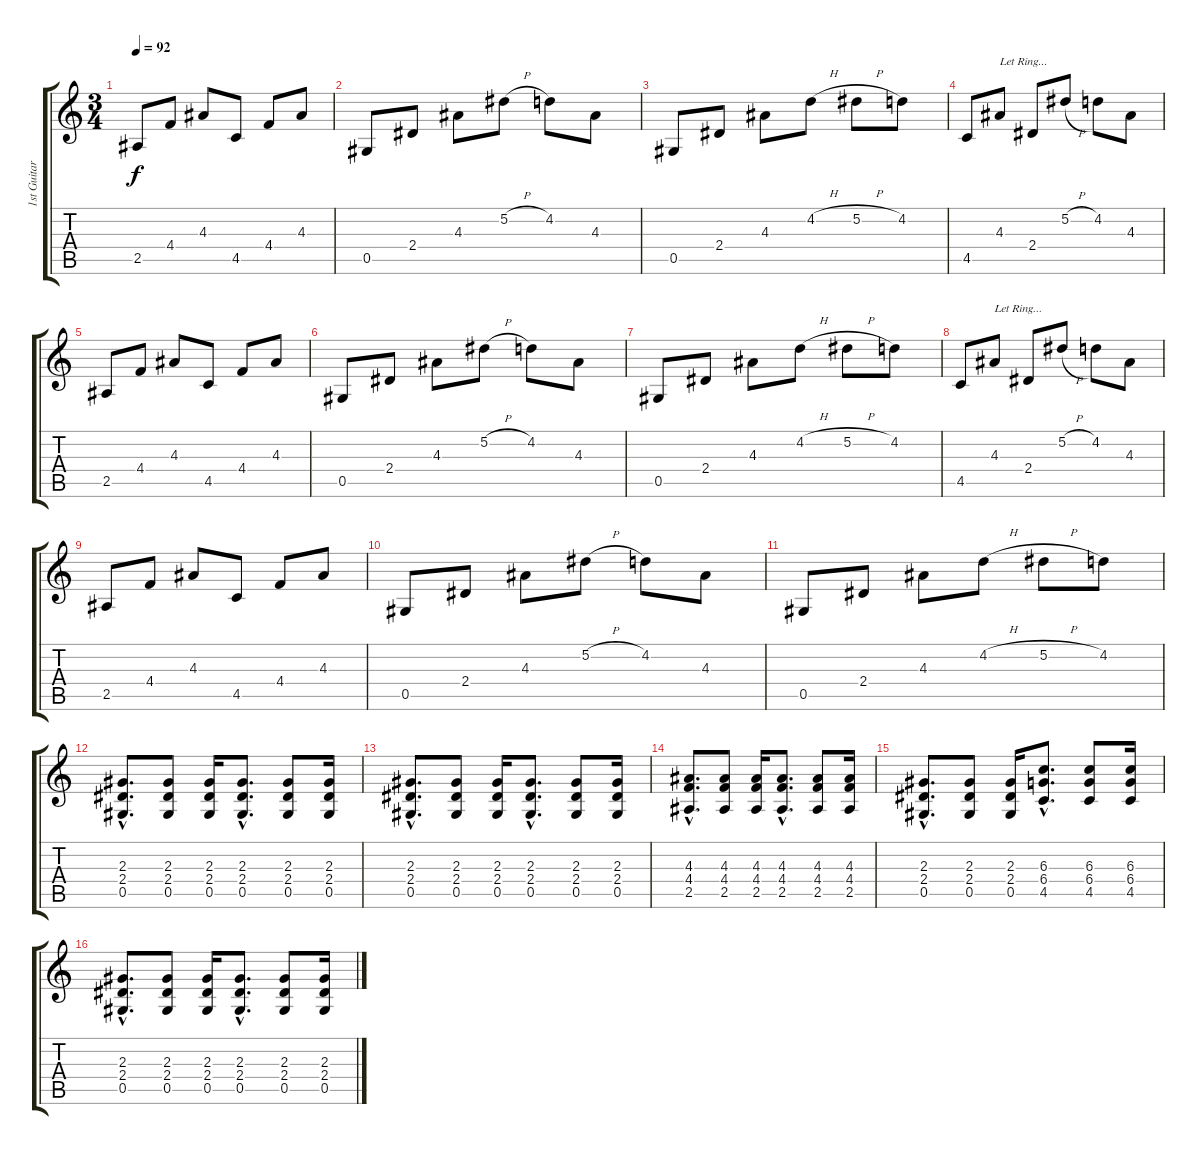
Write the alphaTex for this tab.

\track ("1st Guitar" "1st Guitar") {instrument overdrivenguitar}
\staff {score tabs}
\tuning (Eb4 Bb3 Gb3 Db3 Ab2 Eb2) {hide}
\ts (3 4)
\tempo 92
\clef g2
\ks c
2.5.8{dy f} 4.4.8 4.3.8 4.5.8 4.4.8 4.3.8 |
0.5.8 2.4.8 4.3.8 5.2{h}.8 4.2.8 4.3.8 |
0.5.8 2.4.8 4.3.8 4.2{h}.8 5.2{h}.8 4.2.8 |
4.5.8 4.3.8{txt "Let Ring..."} 2.4.8 5.2{h}.8 4.2.8 4.3.8 |
2.5.8 4.4.8 4.3.8 4.5.8 4.4.8 4.3.8 |
0.5.8 2.4.8 4.3.8 5.2{h}.8 4.2.8 4.3.8 |
0.5.8 2.4.8 4.3.8 4.2{h}.8 5.2{h}.8 4.2.8 |
4.5.8 4.3.8{txt "Let Ring..."} 2.4.8 5.2{h}.8 4.2.8 4.3.8 |
2.5.8 4.4.8 4.3.8 4.5.8 4.4.8 4.3.8 |
0.5.8 2.4.8 4.3.8 5.2{h}.8 4.2.8 4.3.8 |
0.5.8 2.4.8 4.3.8 4.2{h}.8 5.2{h}.8 4.2.8 |
(2.3{hac} 2.4{hac} 0.5{hac}).8{d} (2.3 2.4 0.5).8 (2.3 2.4 0.5).16 (2.3{hac} 2.4{hac} 0.5{hac}).8{d} (2.3 2.4 0.5).8 (2.3 2.4 0.5).16 |
(2.3{hac} 2.4{hac} 0.5{hac}).8{d} (2.3 2.4 0.5).8 (2.3 2.4 0.5).16 (2.3{hac} 2.4{hac} 0.5{hac}).8{d} (2.3 2.4 0.5).8 (2.3 2.4 0.5).16 |
(4.3{hac} 4.4{hac} 2.5{hac}).8{d} (4.3 4.4 2.5).8 (4.3 4.4 2.5).16 (4.3{hac} 4.4{hac} 2.5{hac}).8{d} (4.3 4.4 2.5).8 (4.3 4.4 2.5).16 |
(2.3{hac} 2.4{hac} 0.5{hac}).8{d} (2.3 2.4 0.5).8 (2.3 2.4 0.5).16 (6.3{hac} 6.4{hac} 4.5{hac}).8{d} (6.3 6.4 4.5).8 (6.3 6.4 4.5).16 |
(2.3{hac} 2.4{hac} 0.5{hac}).8{d} (2.3 2.4 0.5).8 (2.3 2.4 0.5).16 (2.3{hac} 2.4{hac} 0.5{hac}).8{d} (2.3 2.4 0.5).8 (2.3 2.4 0.5).16
